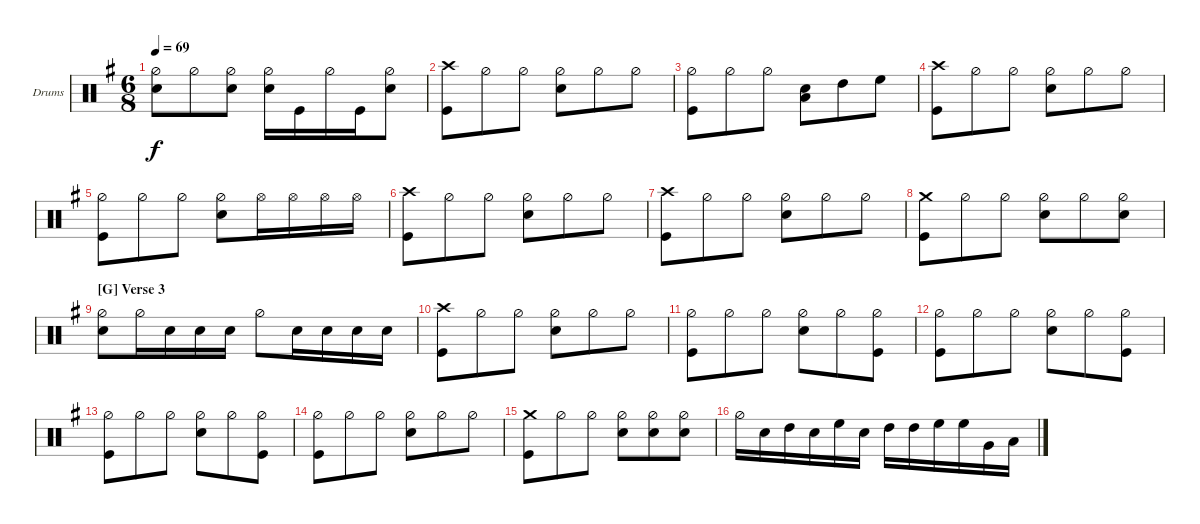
\bracketExtendMode groupsimilarinstruments
\firstSystemTrackNameOrientation horizontal
\otherSystemsTrackNameOrientation horizontal
\track ("Drumkit" "Drums") {instrument percussion}
\staff {score}
\articulation defaults
\ts (6 8)
\tempo 69
\clef neutral
\ks g
("Hi-Hat (half)" "Snare (hit) 2").8{dy f} "Hi-Hat (half)".8 ("Hi-Hat (half)" "Snare (hit) 2").8 ("Snare (hit) 2" "Hi-Hat (half)").16 "Kick (hit)".16 "Hi-Hat (half)".16 "Kick (hit)".16 ("Hi-Hat (half)" "Snare (hit) 2").8 |
("Crash high (hit)" "Kick (hit)").8 "Hi-Hat (half)".8 "Hi-Hat (half)".8 ("Hi-Hat (half)" "Snare (hit) 2").8 "Hi-Hat (half)".8 "Hi-Hat (half)".8 |
("Hi-Hat (half)" "Kick (hit)").8 "Hi-Hat (half)".8 "Hi-Hat (half)".8 ("Snare (hit) 2" "Low Tom (hit)").8 "High Tom (hit)".8 "High Floor Tom (hit)".8 |
("Crash high (hit)" "Kick (hit)").8 "Hi-Hat (half)".8 "Hi-Hat (half)".8 ("Hi-Hat (half)" "Snare (hit) 2").8 "Hi-Hat (half)".8 "Hi-Hat (half)".8 |
("Hi-Hat (half)" "Kick (hit)").8 "Hi-Hat (half)".8 "Hi-Hat (half)".8 ("Snare (hit) 2" "Hi-Hat (half)").8 "Hi-Hat (open)".16 "Hi-Hat (open)".16 "Hi-Hat (open)".16 "Hi-Hat (open)".16 |
("Crash high (hit)" "Kick (hit)").8 "Hi-Hat (half)".8 "Hi-Hat (half)".8 ("Hi-Hat (half)" "Snare (hit) 2").8 "Hi-Hat (half)".8 "Hi-Hat (half)".8 |
("Crash high (hit)" "Kick (hit)").8 "Hi-Hat (half)".8 "Hi-Hat (half)".8 ("Hi-Hat (half)" "Snare (hit) 2").8 "Hi-Hat (half)".8 "Hi-Hat (half)".8 |
("Crash medium (hit)" "Kick (hit)").8 "Hi-Hat (half)".8 "Hi-Hat (half)".8 ("Hi-Hat (half)" "Snare (hit) 2").8 "Hi-Hat (half)".8 ("Hi-Hat (half)" "Snare (hit) 2").8 |
\section ("G" "Verse 3")
("Hi-Hat (half)" "Snare (hit) 2").8 "Hi-Hat (half)".16 "Snare (hit) 2".16 "Snare (hit) 2".16 "Snare (hit) 2".16 "Hi-Hat (half)".8 "Snare (hit) 2".16 "Snare (hit) 2".16 "Snare (hit) 2".16 "Snare (hit) 2".16 |
("Crash high (hit)" "Kick (hit)").8 "Hi-Hat (half)".8 "Hi-Hat (half)".8 ("Hi-Hat (half)" "Snare (hit) 2").8 "Hi-Hat (half)".8 "Hi-Hat (half)".8 |
("Hi-Hat (half)" "Kick (hit)").8 "Hi-Hat (half)".8 "Hi-Hat (half)".8 ("Hi-Hat (half)" "Snare (hit) 2").8 "Hi-Hat (half)".8 ("Hi-Hat (half)" "Kick (hit)").8 |
("Hi-Hat (half)" "Kick (hit)").8 "Hi-Hat (half)".8 "Hi-Hat (half)".8 ("Hi-Hat (half)" "Snare (hit) 2").8 "Hi-Hat (half)".8 ("Hi-Hat (half)" "Kick (hit)").8 |
("Hi-Hat (half)" "Kick (hit)").8 "Hi-Hat (half)".8 "Hi-Hat (half)".8 ("Hi-Hat (half)" "Snare (hit) 2").8 "Hi-Hat (half)".8 ("Hi-Hat (half)" "Kick (hit)").8 |
("Hi-Hat (half)" "Kick (hit)").8 "Hi-Hat (half)".8 "Hi-Hat (half)".8 ("Hi-Hat (half)" "Snare (hit) 2").8 "Hi-Hat (half)".8 "Hi-Hat (half)".8 |
("Crash medium (hit)" "Kick (hit)").8 "Hi-Hat (half)".8 "Hi-Hat (half)".8 ("Hi-Hat (half)" "Snare (hit) 2").8 ("Hi-Hat (half)" "Snare (hit) 2").8 ("Hi-Hat (half)" "Snare (hit) 2").8 |
"Hi-Hat (half)".16 "Snare (hit) 2".16 "High Tom (hit)".16 "Snare (hit) 2".16 "High Floor Tom (hit)".16 "Snare (hit) 2".16 "High Tom (hit)".16 "High Tom (hit)".16 "High Floor Tom (hit)".16 "High Floor Tom (hit)".16 "Very Low Tom (hit)".16 "Low Tom (hit)".16
